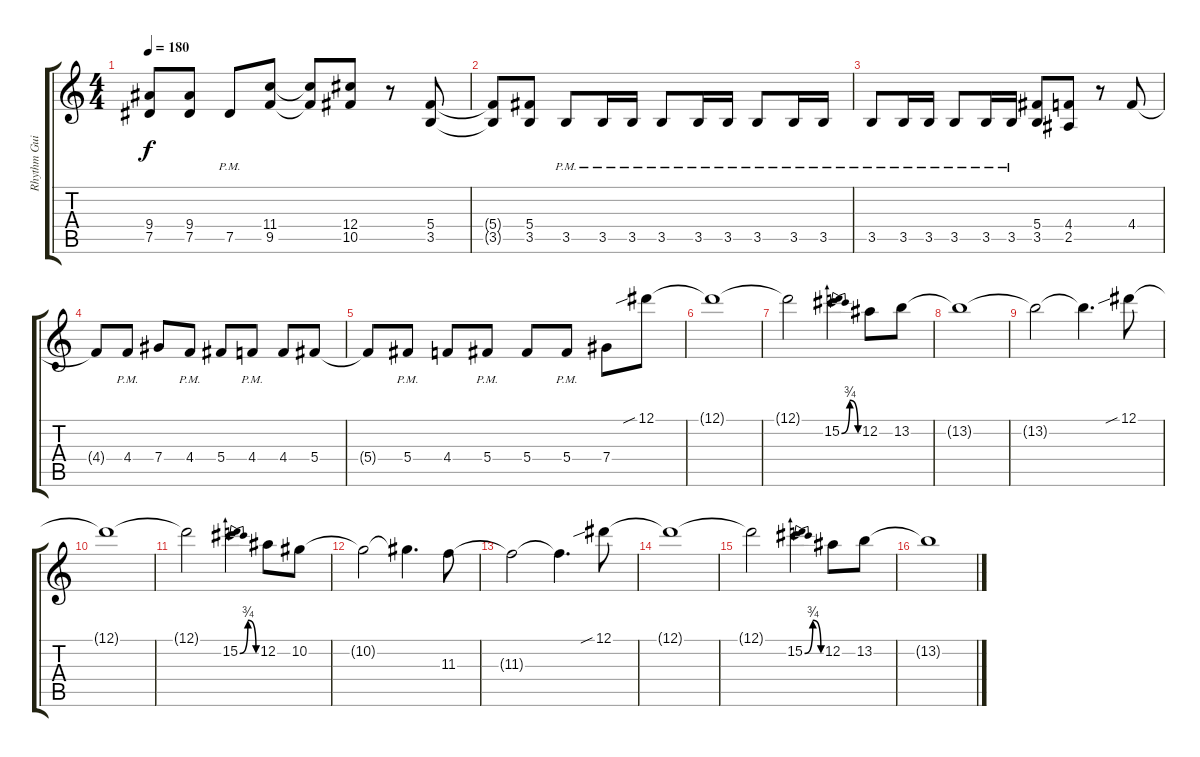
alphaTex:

\track ("Rhythm Guitar  " "Rhythm Gui") {instrument overdrivenguitar}
\staff {score tabs}
\tuning (Eb4 Bb3 Gb3 Db3 Ab2 Eb2) {hide}
\ts (4 4)
\tempo 180
\clef g2
\ks c
(9.4{t} 7.5{t}).8{dy f} (9.4 7.5).8 7.5{pm}.8 (11.4 9.5).8 (11.4{t} 9.5{t}).8 (12.4 10.5).8 r.8 (5.4 3.5).8 |
(5.4{t} 3.5{t}).8 (5.4 3.5).8 3.5{pm}.8 3.5{pm}.16 3.5{pm}.16 3.5{pm}.8 3.5{pm}.16 3.5{pm}.16 3.5{pm}.8 3.5{pm}.16 3.5{pm}.16 |
3.5{pm}.8 3.5{pm}.16 3.5{pm}.16 3.5{pm}.8 3.5{pm}.16 3.5{pm}.16 (5.4 3.5).8 (4.4 2.5).8 r.8 4.4.8 |
4.4{t}.8 4.4{pm}.8 7.4.8 4.4{pm}.8 5.4.8 4.4{pm}.8 4.4.8 5.4.8 |
5.4{t}.8 5.4{pm}.8 4.4.8 5.4{pm}.8 5.4.8 5.4{pm}.8 7.4.8 12.1{sib}.8 |
12.1{t}.1 |
12.1{t}.2 15.2{be (bendrelease 0 0 30 3 30 3 60 0)}.4 12.2.8 13.2.8 |
13.2{t}.1 |
13.2{t}.2 13.2{t}.4{d} 12.1{sib}.8 |
12.1{t}.1 |
12.1{t}.2 15.2{be (bendrelease 0 0 30 3 30 3 60 0)}.4 12.2.8 10.2.8 |
10.2{t}.2 10.2{t}.4{d} 11.3.8 |
11.3{t}.2 11.3{t}.4{d} 12.1{sib}.8 |
12.1{t}.1 |
12.1{t}.2 15.2{be (bendrelease 0 0 30 3 30 3 60 0)}.4 12.2.8 13.2.8 |
13.2{t}.1
